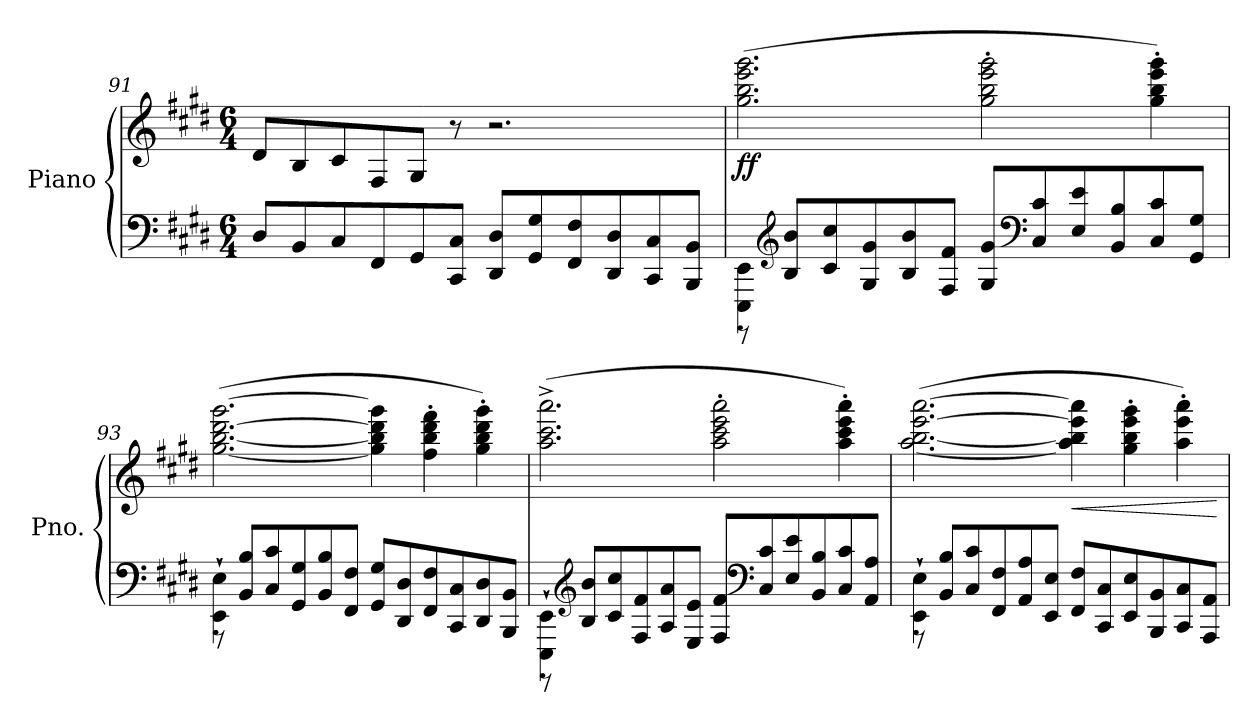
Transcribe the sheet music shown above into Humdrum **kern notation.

**kern	**kern	**dynam
*part1	*part1	*part1
*staff2	*staff1	*staff1/2
*I"Piano	*	*
*I'Pno.	*	*
*clefF4	*clefG2	*
*k[f#c#g#d#]	*k[f#c#g#d#]	*
*M6/4	*M6/4	*
=91	=91	=91
8D#/L	8d#/L	.
8BB/	8B/	.
8C#/	8c#/	.
8FF#/	8F#/	.
8GG#/	8G#/J	.
8CC#/ 8C#/J	8r	.
!	!	!LO:DY:a=2
8DD#/ 8D#/L	2.r	other-dynamics
8GG#/ 8G#/	.	.
8FF#/ 8F#/	.	.
8DD#/ 8D#/	.	.
8CC#/ 8C#/	.	.
8BBB/ 8BB/J	.	.
=92	=92	=92
*^	*	*
!	!	!	!LO:DY:b
4EEE\ 4EE\	8r	(>2.gg#\ 2.bb\ 2.eee\ 2.ggg#\	ff
*clefG2	*	*	*
.	8B/ 8b/L	.	.
4ryy	8c#/ 8cc#/	.	.
.	8G#/ 8g#/	.	.
1ryy	8B/ 8b/	.	.
.	8F#/ 8f#/J	.	.
.	8G#/ 8g#/L	2gg#\' 2bb\' 2eee\' 2ggg#\'	.
*clefF4	*	*	*
.	8C#/ 8c#/	.	.
.	8E/ 8e/	.	.
.	8BB/ 8B/	.	.
.	8C#/ 8c#/	4gg#\' 4bb\' 4eee\' 4ggg#\')	.
.	8GG#/ 8G#/J	.	.
!!LO:LB:g=z
=93	=93	=93	=93
4EE\` 4E\`	8r	(>[2.gg#\ [2.bb\ [2.ddd#\ [2.ggg#\	.
.	8BB/ 8B/L	.	.
4ryy	8C#/ 8c#/	.	.
.	8GG#/ 8G#/	.	.
1ryy	8BB/ 8B/	.	.
.	8FF#/ 8F#/J	.	.
.	8GG#/ 8G#/L	4gg#\] 4bb\] 4ddd#\] 4ggg#\]	.
.	8DD#/ 8D#/	.	.
.	8FF#/ 8F#/	4ff#\' 4bb\' 4ddd#\' 4fff#\'	.
.	8CC#/ 8C#/	.	.
.	8DD#/ 8D#/	4gg#\' 4bb\' 4ddd#\' 4ggg#\')	.
.	8BBB/ 8BB/J	.	.
=94	=94	=94	=94
4EEE\` 4EE\`	8r	(>2.aa\^ 2.ccc#\^ 2.aaa\^	.
*clefG2	*	*	*
.	8B/ 8b/L	.	.
4ryy	8c#/ 8cc#/	.	.
.	8F#/ 8f#/	.	.
1ryy	8A/ 8a/	.	.
.	8E/ 8e/J	.	.
.	8F#/ 8f#/L	2aa\' 2ccc#\' 2eee\' 2aaa\'	.
*clefF4	*	*	*
.	8C#/ 8c#/	.	.
.	8E/ 8e/	.	.
.	8BB/ 8B/	.	.
.	8C#/ 8c#/	4aa\' 4ccc#\' 4eee\' 4aaa\')	.
.	8AA/ 8A/J	.	.
=95	=95	=95	=95
4EE\` 4E\`	8r	(>[2.aa\ [2.bb\ [2.eee\ [2.aaa\	.
.	8BB/ 8B/L	.	.
4ryy	8C#/ 8c#/	.	.
.	8FF#/ 8F#/	.	.
1ryy	8AA/ 8A/	.	.
.	8EE/ 8E/J	.	.
!	!	!	!LO:HP:b
.	8FF#/ 8F#/L	4aa\] 4bb\] 4eee\] 4aaa\]	<
.	8CC#/ 8C#/	.	.
.	8EE/ 8E/	4gg#\' 4bb\' 4eee\' 4ggg#\'	.
.	8BBB/ 8BB/	.	.
.	8CC#/ 8C#/	4aa\' 4eee\' 4aaa\')	.
.	8AAA/ 8AA/J	.	.
*v	*v	*	*
.	.	[
=	=	=
*-	*-	*-
